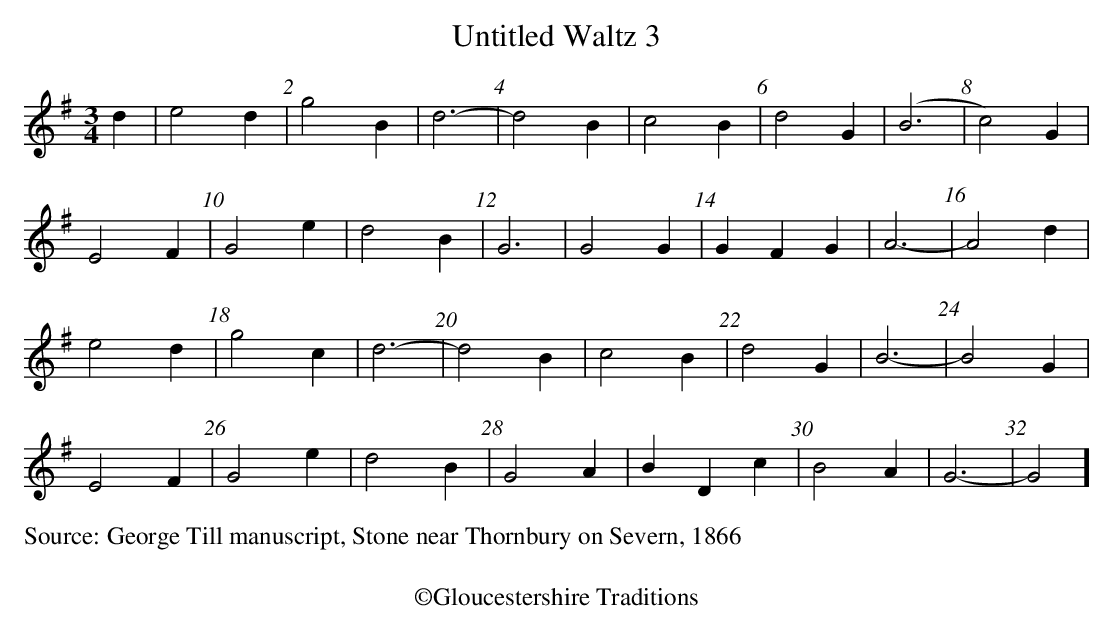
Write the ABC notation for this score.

X:1
T:Untitled Waltz 3
M:3/4
L:1/4
K:G
d | e2d | g2B | d3 -| d2 B | c2B | d2G | (B3 | c2)G |
E2F | G2e | d2B | G3 | G2G | GFG | A3 -| A2d |
e2d | g2c | d3 -| d2B | c2B | d2G | B3- | B2G |
E2F | G2e | d2B | G2A | BDc | B2A | G3- | G2]
